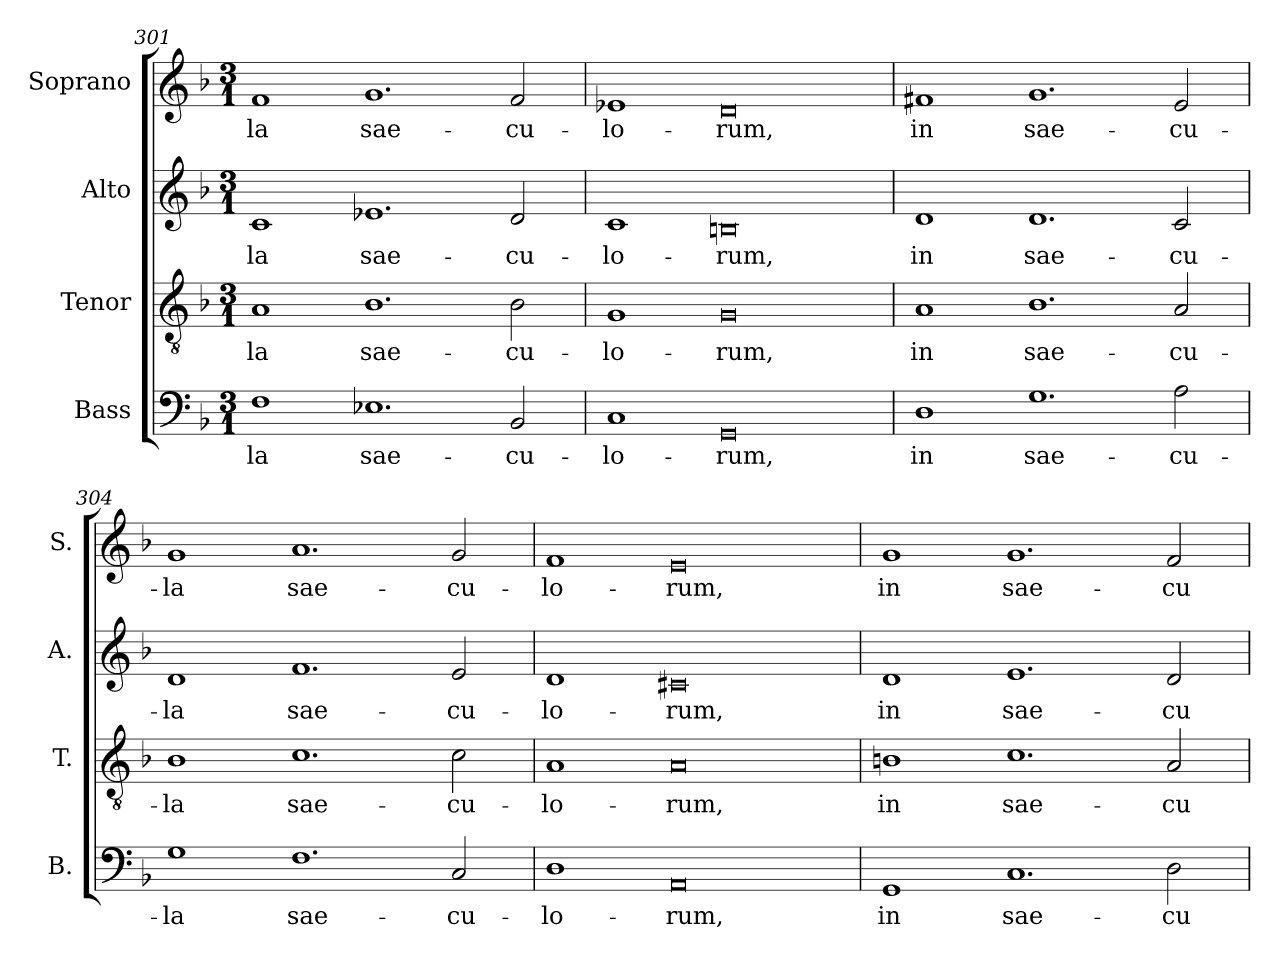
**kern	**text	**kern	**text	**kern	**text	**kern	**text
*part4	*part4	*part3	*part3	*part2	*part2	*part1	*part1
*staff4	*staff4	*staff3	*staff3	*staff2	*staff2	*staff1	*staff1
*I"Bass	*	*I"Tenor	*	*I"Alto	*	*I"Soprano	*
*I'B.	*	*I'T.	*	*I'A.	*	*I'S.	*
*clefF4	*	*clefGv2	*	*clefG2	*	*clefG2	*
*	*	*ITrd7c12	*	*	*	*	*
*k[b-]	*	*k[b-]	*	*k[b-]	*	*k[b-]	*
*F:	*	*F:	*	*F:	*	*F:	*
*M3/1	*	*M3/1	*	*M3/1	*	*M3/1	*
=301	=301	=301	=301	=301	=301	=301	=301
!	!LO:LY:b:color=#000000	!	!	!	!	!	!
!	!	!	!LO:LY:b:color=#000000	!	!	!	!
!	!	!	!	!	!LO:LY:b:color=#000000	!	!
!	!	!	!	!	!	!	!LO:LY:b:color=#000000
1Fi	-la	1AAi	-la	1ci	-la	1fi	-la
!	!LO:LY:b:color=#000000	!	!	!	!	!	!
!	!	!	!LO:LY:b:color=#000000	!	!	!	!
!	!	!	!	!	!LO:LY:b:color=#000000	!	!
!	!	!	!	!	!	!	!LO:LY:b:color=#000000
1.E-Xi	sae-	1.BB-i	sae-	1.e-Xi	sae-	1.gi	sae-
!	!LO:LY:b:color=#000000	!	!	!	!	!	!
!	!	!	!LO:LY:b:color=#000000	!	!	!	!
!	!	!	!	!	!LO:LY:b:color=#000000	!	!
!	!	!	!	!	!	!	!LO:LY:b:color=#000000
2BB-i/	-cu-	2BB-i\	-cu-	2di/	-cu-	2fi/	-cu-
=302	=302	=302	=302	=302	=302	=302	=302
!	!LO:LY:b:color=#000000	!	!	!	!	!	!
!	!	!	!LO:LY:b:color=#000000	!	!	!	!
!	!	!	!	!	!LO:LY:b:color=#000000	!	!
!	!	!	!	!	!	!	!LO:LY:b:color=#000000
1Ci	-lo-	1GGi	-lo-	1ci	-lo-	1e-Xi	-lo-
!	!LO:LY:b:color=#000000	!	!	!	!	!	!
!	!	!	!LO:LY:b:color=#000000	!	!	!	!
!	!	!	!	!	!LO:LY:b:color=#000000	!	!
!	!	!	!	!	!	!	!LO:LY:b:color=#000000
0GGi	-rum,	0GGi	-rum,	0Bni	-rum,	0di	-rum,
=303	=303	=303	=303	=303	=303	=303	=303
!	!LO:LY:b:color=#000000	!	!	!	!	!	!
!	!	!	!LO:LY:b:color=#000000	!	!	!	!
!	!	!	!	!	!LO:LY:b:color=#000000	!	!
!	!	!	!	!	!	!	!LO:LY:b:color=#000000
1Di	in	1AAi	in	1di	in	1f#Xi	in
!	!LO:LY:b:color=#000000	!	!	!	!	!	!
!	!	!	!LO:LY:b:color=#000000	!	!	!	!
!	!	!	!	!	!LO:LY:b:color=#000000	!	!
!	!	!	!	!	!	!	!LO:LY:b:color=#000000
1.Gi	sae-	1.BB-i	sae-	1.di	sae-	1.gi	sae-
!	!LO:LY:b:color=#000000	!	!	!	!	!	!
!	!	!	!LO:LY:b:color=#000000	!	!	!	!
!	!	!	!	!	!LO:LY:b:color=#000000	!	!
!	!	!	!	!	!	!	!LO:LY:b:color=#000000
2Ai\	-cu-	2AAi/	-cu-	2ci/	-cu-	2ei/	-cu-
=304	=304	=304	=304	=304	=304	=304	=304
!	!LO:LY:b:color=#000000	!	!	!	!	!	!
!	!	!	!LO:LY:b:color=#000000	!	!	!	!
!	!	!	!	!	!LO:LY:b:color=#000000	!	!
!	!	!	!	!	!	!	!LO:LY:b:color=#000000
1Gi	-la	1BB-i	-la	1di	-la	1gi	-la
!	!LO:LY:b:color=#000000	!	!	!	!	!	!
!	!	!	!LO:LY:b:color=#000000	!	!	!	!
!	!	!	!	!	!LO:LY:b:color=#000000	!	!
!	!	!	!	!	!	!	!LO:LY:b:color=#000000
1.Fi	sae-	1.Ci	sae-	1.fi	sae-	1.ai	sae-
!	!LO:LY:b:color=#000000	!	!	!	!	!	!
!	!	!	!LO:LY:b:color=#000000	!	!	!	!
!	!	!	!	!	!LO:LY:b:color=#000000	!	!
!	!	!	!	!	!	!	!LO:LY:b:color=#000000
2Ci/	-cu-	2Ci\	-cu-	2ei/	-cu-	2gi/	-cu-
=305	=305	=305	=305	=305	=305	=305	=305
!	!LO:LY:b:color=#000000	!	!	!	!	!	!
!	!	!	!LO:LY:b:color=#000000	!	!	!	!
!	!	!	!	!	!LO:LY:b:color=#000000	!	!
!	!	!	!	!	!	!	!LO:LY:b:color=#000000
1Di	-lo-	1AAi	-lo-	1di	-lo-	1fi	-lo-
!	!LO:LY:b:color=#000000	!	!	!	!	!	!
!	!	!	!LO:LY:b:color=#000000	!	!	!	!
!	!	!	!	!	!LO:LY:b:color=#000000	!	!
!	!	!	!	!	!	!	!LO:LY:b:color=#000000
0AAi	-rum,	0AAi	-rum,	0c#Xi	-rum,	0ei	-rum,
!!LO:LB:g=z
=306	=306	=306	=306	=306	=306	=306	=306
!	!LO:LY:b:color=#000000	!	!	!	!	!	!
!	!	!	!LO:LY:b:color=#000000	!	!	!	!
!	!	!	!	!	!LO:LY:b:color=#000000	!	!
!	!	!	!	!	!	!	!LO:LY:b:color=#000000
1GGi	in	1BBni	in	1di	in	1gi	in
!	!LO:LY:b:color=#000000	!	!	!	!	!	!
!	!	!	!LO:LY:b:color=#000000	!	!	!	!
!	!	!	!	!	!LO:LY:b:color=#000000	!	!
!	!	!	!	!	!	!	!LO:LY:b:color=#000000
1.Ci	sae-	1.Ci	sae-	1.ei	sae-	1.gi	sae-
!	!LO:LY:b:color=#000000	!	!	!	!	!	!
!	!	!	!LO:LY:b:color=#000000	!	!	!	!
!	!	!	!	!	!LO:LY:b:color=#000000	!	!
!	!	!	!	!	!	!	!LO:LY:b:color=#000000
2Di\	-cu-	2AAi/	-cu-	2di/	-cu-	2fi/	-cu-
=	=	=	=	=	=	=	=
*-	*-	*-	*-	*-	*-	*-	*-
